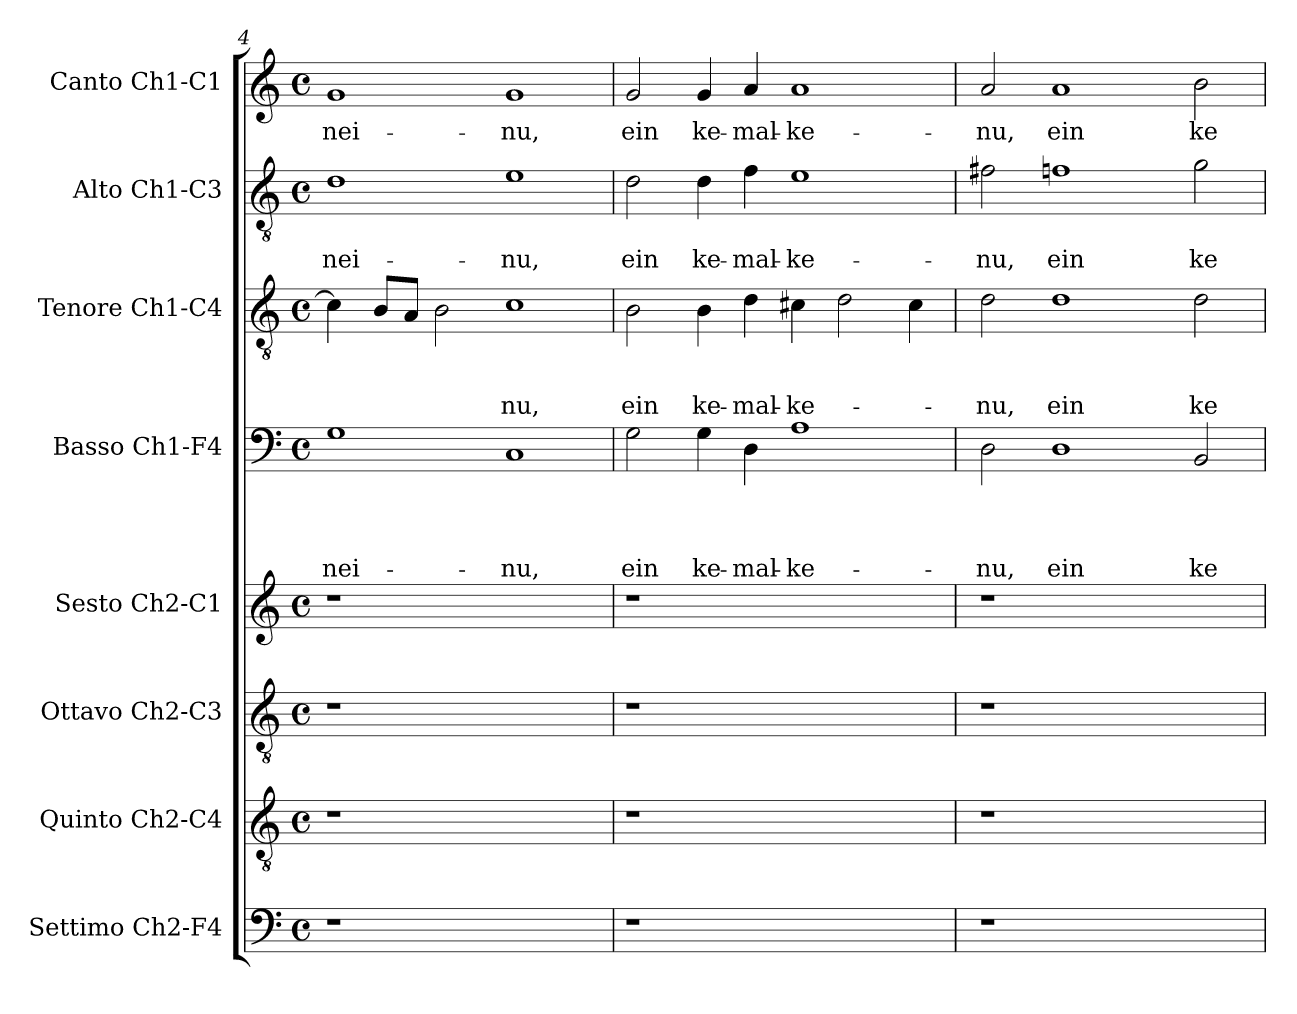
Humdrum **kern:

**kern	**kern	**kern	**kern	**kern	**text	**text	**text	**text	**kern	**text	**text	**text	**kern	**text	**text	**kern	**text
*part8	*part7	*part6	*part5	*part4	*part4	*part4	*part4	*part4	*part3	*part3	*part3	*part3	*part2	*part2	*part2	*part1	*part1
*staff8	*staff7	*staff6	*staff5	*staff4	*staff4	*staff4	*staff4	*staff4	*staff3	*staff3	*staff3	*staff3	*staff2	*staff2	*staff2	*staff1	*staff1
*I"Settimo Ch2-F4	*I"Quinto Ch2-C4	*I"Ottavo Ch2-C3	*I"Sesto Ch2-C1	*I"Basso Ch1-F4	*	*	*	*	*I"Tenore Ch1-C4	*	*	*	*I"Alto Ch1-C3	*	*	*I"Canto Ch1-C1	*
*	*	*	*	*I'B	*	*	*	*	*I'T	*	*	*	*I'A	*	*	*I'C	*
*clefF4	*clefGv2	*clefGv2	*clefG2	*clefF4	*	*	*	*	*clefGv2	*	*	*	*clefGv2	*	*	*clefG2	*
*k[]	*k[]	*k[]	*k[]	*k[]	*	*	*	*	*k[]	*	*	*	*k[]	*	*	*k[]	*
*C:	*C:	*C:	*C:	*C:	*	*	*	*	*C:	*	*	*	*C:	*	*	*C:	*
*M4/4	*M4/4	*M4/4	*M4/4	*M4/4	*	*	*	*	*M4/4	*	*	*	*M4/4	*	*	*M4/4	*
*met(c)	*met(c)	*met(c)	*met(c)	*met(c)	*	*	*	*	*met(c)	*	*	*	*met(c)	*	*	*met(c)	*
=4	=4	=4	=4	=4	=4	=4	=4	=4	=4	=4	=4	=4	=4	=4	=4	=4	=4
!	!	!	!	!	!	!	!	!LO:LY:b	!	!	!	!	!	!	!LO:LY:b	!	!LO:LY:b
1r	1r	1r	1r	1G	.	.	.	-nei-	4c\]	.	.	.	1d	.	-nei-	1g	-nei-
.	.	.	.	.	.	.	.	.	8B/L	.	.	.	.	.	.	.	.
.	.	.	.	.	.	.	.	.	8A/J	.	.	.	.	.	.	.	.
.	.	.	.	.	.	.	.	.	2B\	.	.	.	.	.	.	.	.
!	!	!	!	!	!	!	!	!LO:LY:b	!	!	!	!LO:LY:b	!	!	!LO:LY:b	!	!LO:LY:b
1ryy	1ryy	1ryy	1ryy	1C	.	.	.	-nu,	1c	.	.	-nu,	1e	.	-nu,	1g	-nu,
=5	=5	=5	=5	=5	=5	=5	=5	=5	=5	=5	=5	=5	=5	=5	=5	=5	=5
!	!	!	!	!	!	!	!	!LO:LY:b	!	!	!	!LO:LY:b	!	!	!LO:LY:b	!	!LO:LY:b
1r	1r	1r	1r	2G\	.	.	.	ein	2B\	.	.	ein	2d\	.	ein	2g/	ein
!	!	!	!	!	!	!	!	!LO:LY:b	!	!	!	!LO:LY:b	!	!	!LO:LY:b	!	!LO:LY:b
.	.	.	.	4G\	.	.	.	ke-	4B\	.	.	ke-	4d\	.	ke-	4g/	ke-
!	!	!	!	!	!	!	!	!LO:LY:b	!	!	!	!LO:LY:b	!	!	!LO:LY:b	!	!LO:LY:b
.	.	.	.	4D\	.	.	.	-mal-	4d\	.	.	-mal-	4f\	.	-mal-	4a/	-mal-
!	!	!	!	!	!	!	!	!LO:LY:b	!	!	!	!LO:LY:b	!	!	!LO:LY:b	!	!LO:LY:b
1ryy	1ryy	1ryy	1ryy	1A	.	.	.	-ke-	4c#X\	.	.	-ke-	1e	.	-ke-	1a	-ke-
.	.	.	.	.	.	.	.	.	2d\	.	.	.	.	.	.	.	.
.	.	.	.	.	.	.	.	.	4c#\	.	.	.	.	.	.	.	.
=6	=6	=6	=6	=6	=6	=6	=6	=6	=6	=6	=6	=6	=6	=6	=6	=6	=6
!	!	!	!	!	!	!	!	!LO:LY:b	!	!	!	!LO:LY:b	!	!	!LO:LY:b	!	!LO:LY:b
1r	1r	1r	1r	2D\	.	.	.	-nu,	2d\	.	.	-nu,	2f#X\	.	-nu,	2a/	-nu,
!	!	!	!	!	!	!	!	!LO:LY:b	!	!	!	!LO:LY:b	!	!	!LO:LY:b	!	!LO:LY:b
.	.	.	.	1D	.	.	.	ein	1d	.	.	ein	1f	.	ein	1a	ein
1ryy	1ryy	1ryy	1ryy	.	.	.	.	.	.	.	.	.	.	.	.	.	.
!	!	!	!	!	!	!	!	!LO:LY:b	!	!	!	!LO:LY:b	!	!	!LO:LY:b	!	!LO:LY:b
.	.	.	.	2BB/	.	.	.	ke-	2d\	.	.	ke-	2g\	.	ke-	2b\	ke-
=	=	=	=	=	=	=	=	=	=	=	=	=	=	=	=	=	=
*-	*-	*-	*-	*-	*-	*-	*-	*-	*-	*-	*-	*-	*-	*-	*-	*-	*-
